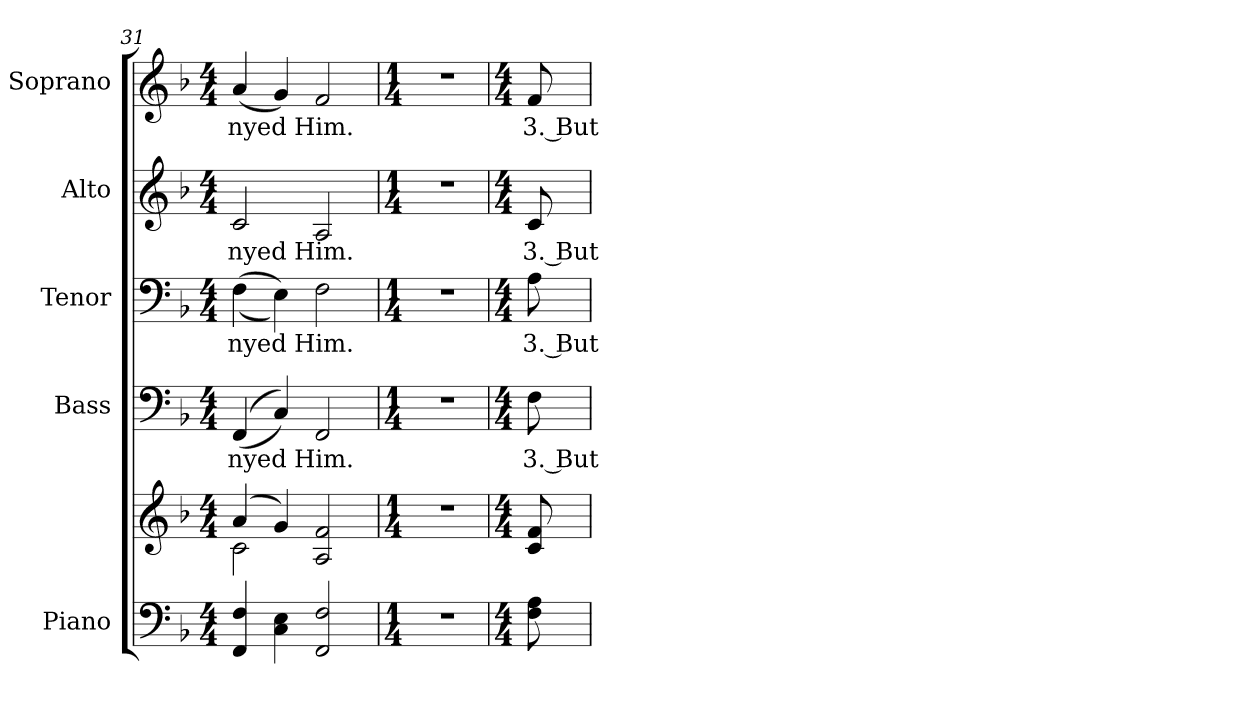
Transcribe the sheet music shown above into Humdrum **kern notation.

**kern	**kern	**kern	**text	**kern	**text	**kern	**text	**kern	**text
*part5	*part5	*part4	*part4	*part3	*part3	*part2	*part2	*part1	*part1
*staff6	*staff5	*staff4	*staff4	*staff3	*staff3	*staff2	*staff2	*staff1	*staff1
*I"Piano	*	*I"Bass	*	*I"Tenor	*	*I"Alto	*	*I"Soprano	*
*I'Pno.	*	*I'B.	*	*I'T.	*	*I'A.	*	*I'S.	*
*clefF4	*clefG2	*clefF4	*	*clefF4	*	*clefG2	*	*clefG2	*
*k[b-]	*k[b-]	*k[b-]	*	*k[b-]	*	*k[b-]	*	*k[b-]	*
*F:	*F:	*F:	*	*F:	*	*F:	*	*F:	*
*M4/4	*M4/4	*M4/4	*	*M4/4	*	*M4/4	*	*M4/4	*
=31	=31	=31	=31	=31	=31	=31	=31	=31	=31
*	*^	*	*	*	*	*	*	*	*
!	!	!	!	!LO:LY:b:color=#000000	!	!	!	!	!	!
!	!	!	!	!	!	!LO:LY:b:color=#000000	!	!	!	!
!	!	!	!	!	!	!	!	!LO:LY:b:color=#000000	!	!
!	!	!	!	!	!	!	!	!	!	!LO:LY:b:color=#000000
4FFi/ 4Fi	(4ai/	2ci\	((4FFi/	nyed	((4Fi\	nyed	2ci/	nyed	(4ai/	nyed
4Ci\ 4Ei	4gi/)	.	4Ci/))	.	4Ei\))	.	.	.	4gi/)	.
!	!	!	!	!LO:LY:b:color=#000000	!	!	!	!	!	!
!	!	!	!	!	!	!LO:LY:b:color=#000000	!	!	!	!
!	!	!	!	!	!	!	!	!LO:LY:b:color=#000000	!	!
!	!	!	!	!	!	!	!	!	!	!LO:LY:b:color=#000000
2FFi/ 2Fi	2Ai/ 2fi	2ryy	2FFi/	Him.	2Fi\	Him.	2Ai/	Him.	2fi/	Him.
*	*v	*v	*	*	*	*	*	*	*	*
!!LO:PB:g=z
=32	=32	=32	=32	=32	=32	=32	=32	=32	=32
*M1/4	*M1/4	*M1/4	*	*M1/4	*	*M1/4	*	*M1/4	*
*	*^	*	*	*	*	*	*	*	*
!LO:N:vis=1	!LO:N:vis=1	!	!LO:N:vis=1	!	!LO:N:vis=1	!	!LO:N:vis=1	!	!LO:N:vis=1	!
*	*v	*v	*	*	*	*	*	*	*	*
4r	4r	4r	.	4r	.	4r	.	4r	.
=33	=33	=33	=33	=33	=33	=33	=33	=33	=33
*M4/4	*M4/4	*M4/4	*	*M4/4	*	*M4/4	*	*M4/4	*
!	!	!	!LO:LY:b:color=#000000	!	!	!	!	!	!
!	!	!	!	!	!LO:LY:b:color=#000000	!	!	!	!
!	!	!	!	!	!	!	!LO:LY:b:color=#000000	!	!
!	!	!	!	!	!	!	!	!	!LO:LY:b:color=#000000
8Fi\ 8Ai	8ci/ 8fi	8Fi\	3. But	8Ai\	3. But	8ci/	3. But	8fi/	3. But
=	=	=	=	=	=	=	=	=	=
*-	*-	*-	*-	*-	*-	*-	*-	*-	*-
